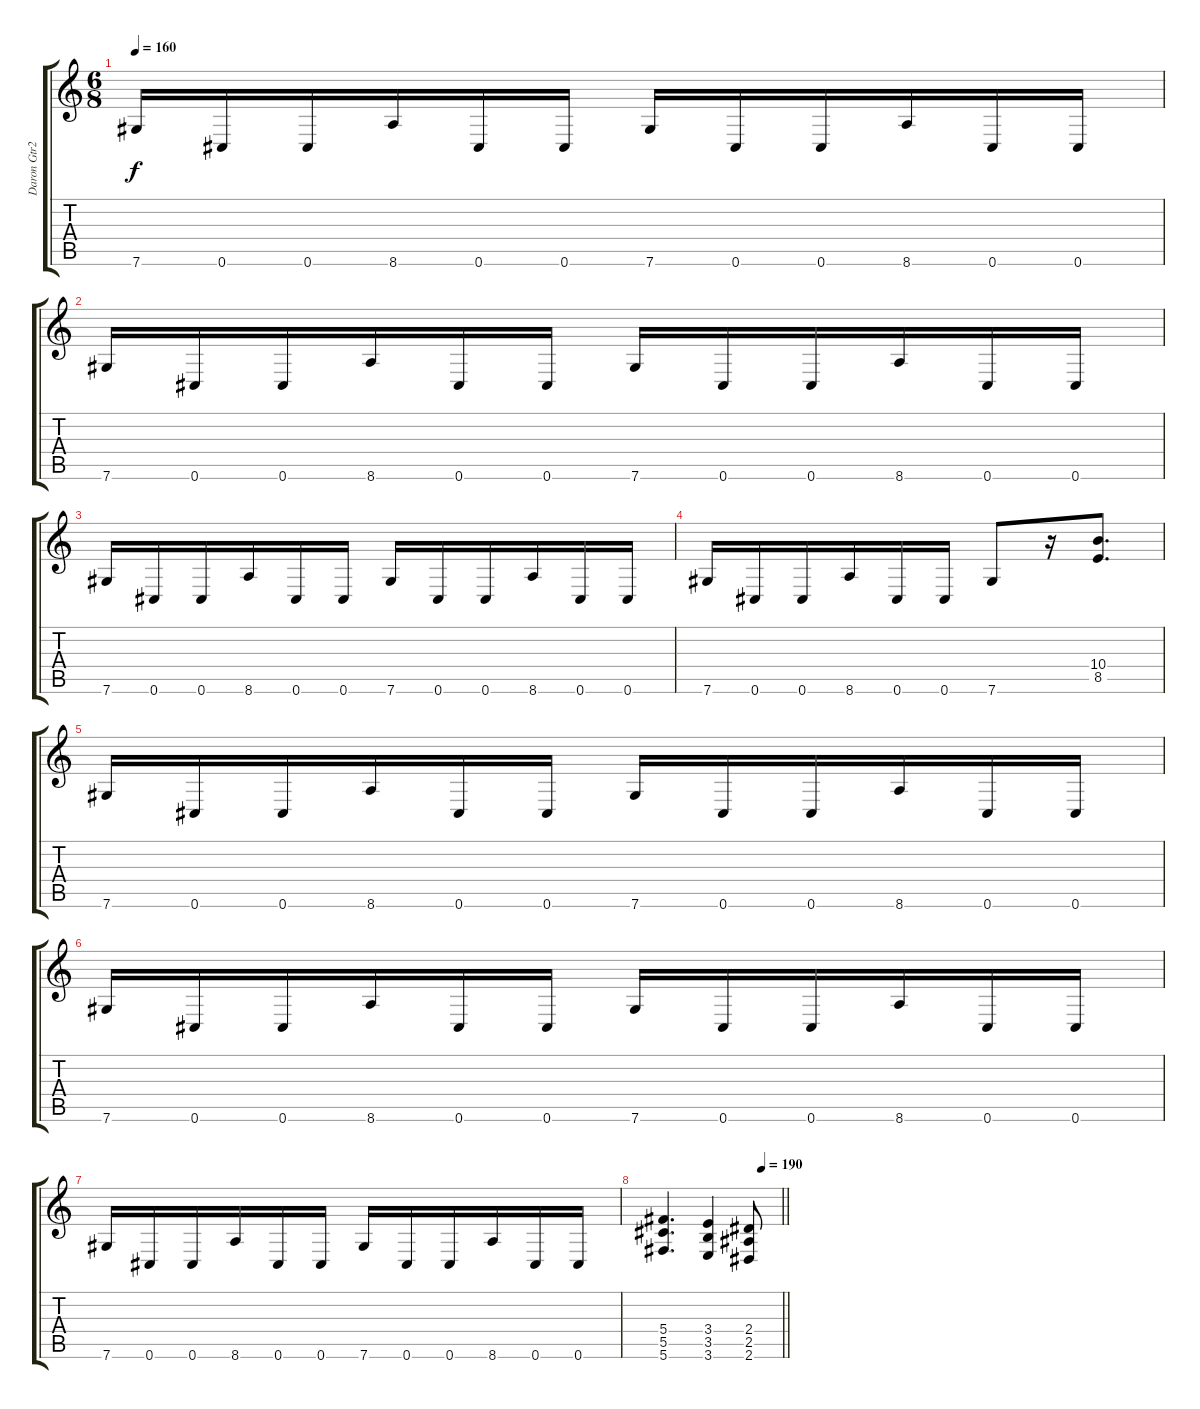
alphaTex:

\track ("Daron Gtr2" "Daron Gtr2") {instrument overdrivenguitar}
\staff {score tabs}
\tuning (Eb4 Bb3 Gb3 Db3 Ab2 Db2) {hide}
\ts (6 8)
\tempo 160
\clef g2
\ks c
7.6.16{dy f} 0.6.16 0.6.16 8.6.16 0.6.16 0.6.16 7.6.16 0.6.16 0.6.16 8.6.16 0.6.16 0.6.16 |
7.6.16 0.6.16 0.6.16 8.6.16 0.6.16 0.6.16 7.6.16 0.6.16 0.6.16 8.6.16 0.6.16 0.6.16 |
7.6.16 0.6.16 0.6.16 8.6.16 0.6.16 0.6.16 7.6.16 0.6.16 0.6.16 8.6.16 0.6.16 0.6.16 |
7.6.16 0.6.16 0.6.16 8.6.16 0.6.16 0.6.16 7.6.8 r.16 (10.4 8.5).8{d} |
7.6.16 0.6.16 0.6.16 8.6.16 0.6.16 0.6.16 7.6.16 0.6.16 0.6.16 8.6.16 0.6.16 0.6.16 |
7.6.16 0.6.16 0.6.16 8.6.16 0.6.16 0.6.16 7.6.16 0.6.16 0.6.16 8.6.16 0.6.16 0.6.16 |
7.6.16 0.6.16 0.6.16 8.6.16 0.6.16 0.6.16 7.6.16 0.6.16 0.6.16 8.6.16 0.6.16 0.6.16 |
\tempo (190 0.8333333333333334)
\barLineRight lightlight
(5.4 5.5 5.6).4{d} (3.4 3.5 3.6).4 (2.4 2.5 2.6).8
